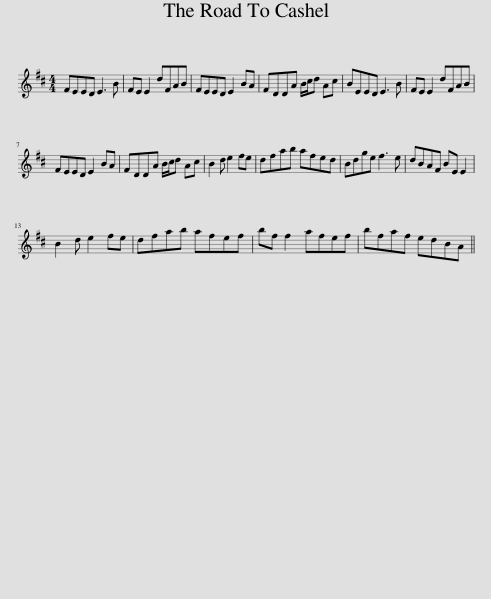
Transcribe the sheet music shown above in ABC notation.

X:1
L:1/8
M:4/4
I:linebreak $
K:D
V:1 treble
V:1
 FEED E3 B | FE E2 dFAB | FEED E2 BA | FDDA B/c/d Ac | BEED E3 B | %5
 FE E2 dFAB |$ FEED E2 BA | FDDA B/c/d Ac | B2 d e2 fe | dfab afed | %10
 Bdge f3 e | dBAF BE E2 |$ B2 d e2 fe | dfab afef | bf f2 afef | %15
 bfaf edBA || %16
